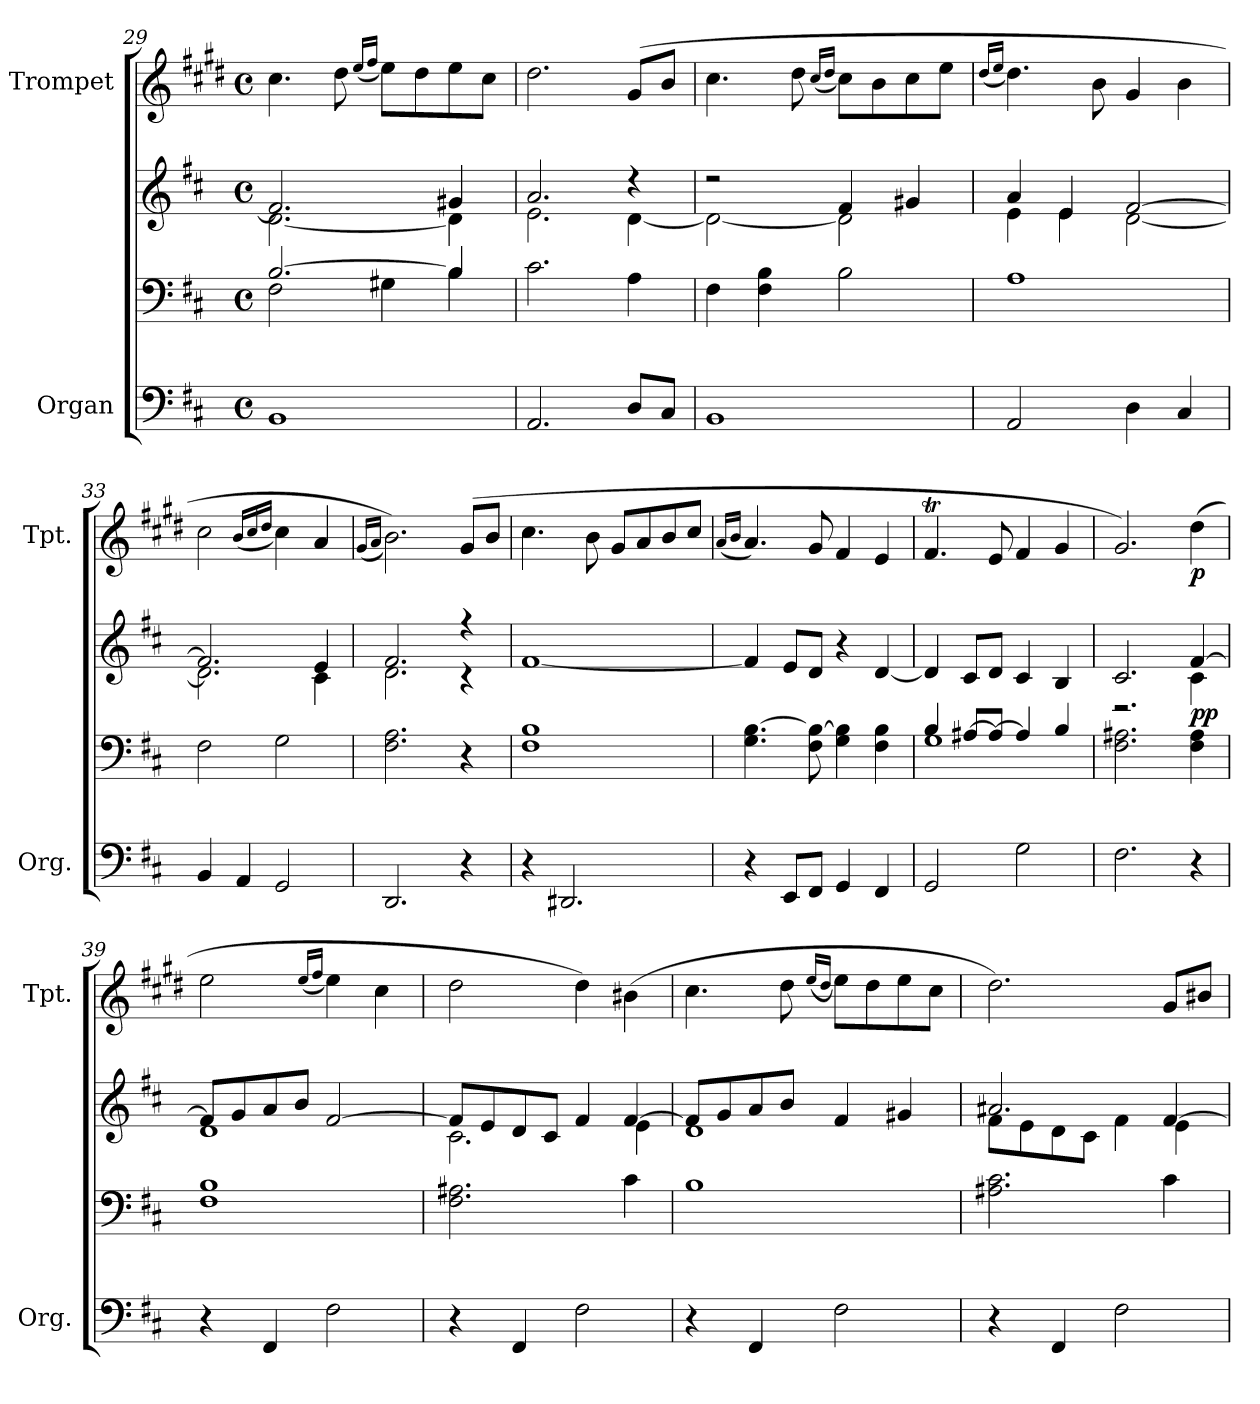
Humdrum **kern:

**kern	**kern	**kern	**dynam	**kern	**dynam
*part2	*part2	*part2	*part2	*part1	*part1
*staff4	*staff3	*staff2	*staff2/3/4	*staff1	*staff1
*I"Organ	*	*	*	*I"Trompet	*
*I'Org.	*	*	*	*I'Tpt.	*
*clefF4	*clefF4	*clefG2	*	*clefG2	*
*	*	*	*	*ITrd1c2	*
*k[f#c#]	*k[f#c#]	*k[f#c#]	*	*k[f#c#]	*
*M4/4	*M4/4	*M4/4	*	*M4/4	*
*met(c)	*met(c)	*met(c)	*	*met(c)	*
=29	=29	=29	=29	=29	=29
*	*^	*^	*	*	*
1BB	[2.B/	2F#\	2.f#/]	[2.d\	.	4.b\	.
.	.	.	.	.	.	8cc#\	.
.	.	.	.	.	.	(16qdd/LL	.
.	.	.	.	.	.	16qee/JJ	.
.	.	4G#X\	.	.	.	8dd\L)	.
.	.	.	.	.	.	8cc#\	.
.	4B/]	4B\	4g#X/	4d\]	.	8dd\	.
.	.	.	.	.	.	8b\J	.
*	*v	*v	*	*	*	*	*
=30	=30	=30	=30	=30	=30	=30
2.AA/	2.c#\	2.a/	2.e\	.	2.cc#\	.
8D/L	4A\	4r	[4d\	.	(8f#/L	.
8C#/J	.	.	.	.	8a/J	.
=31	=31	=31	=31	=31	=31	=31
1BB	4F#\	2r	2d\_	.	4.b\	.
.	4F#\ 4B\	.	.	.	.	.
.	.	.	.	.	8cc#\	.
.	.	.	.	.	(16qb/LL	.
.	.	.	.	.	16qcc#/JJ	.
.	2B\	4f#/	2d\]	.	8b\L)	.
.	.	.	.	.	8a\	.
.	.	4g#X/	.	.	8b\	.
.	.	.	.	.	8dd\J	.
!!LO:LB:g=z
=32	=32	=32	=32	=32	=32	=32
.	.	.	.	.	(16qcc#/LL	.
.	.	.	.	.	16qdd/JJ	.
2AA/	1A	4a/	4e\	.	4.cc#\)	.
.	.	4e/	4e\	.	.	.
.	.	.	.	.	8a\	.
4D\	.	[2f#/	[2d\	.	4f#/	.
4C#/	.	.	.	.	4a\	.
=33	=33	=33	=33	=33	=33	=33
4BB/	2F#\	2.f#/]	2.d\]	.	2b\	.
4AA/	.	.	.	.	.	.
.	.	.	.	.	(16qa/LL	.
.	.	.	.	.	16qb/	.
.	.	.	.	.	16qcc#/JJ	.
2GG/	2G\	.	.	.	4b\)	.
.	.	4e/	4c#\	.	4g/	.
=34	=34	=34	=34	=34	=34	=34
.	.	.	.	.	(16qf#/LL	.
.	.	.	.	.	16qg/JJ	.
2.DD/	2.F#\ 2.A\	2.f#/	2.d\	.	2.a\))	.
4r	4r	4r	4r	.	(8f#/L	.
.	.	.	.	.	8a/J	.
*	*	*v	*v	*	*	*
=35	=35	=35	=35	=35	=35
!	!	!	!	!	!LO:DY:b
4r	1F# 1B	[1f#	.	4.b\	other-dynamics
2.DD#X/	.	.	.	.	.
.	.	.	.	8a\	.
.	.	.	.	8f#/L	.
.	.	.	.	8g/	.
.	.	.	.	8a/	.
.	.	.	.	8b/J	.
=36	=36	=36	=36	=36	=36
.	.	.	.	(16qg/LL	.
.	.	.	.	16qa/JJ	.
4r	4.G\ [4.B\	4f#/]	.	4.g/)	.
8EE/L	.	8e/L	.	.	.
8FF#/J	8F#\ 8B\_	8d/J	.	8f#/	.
4GG/	4G\ 4B\]	4r	.	4e/	.
4FF#/	4F#\ 4B\	[4d/	.	4d/	.
=37	=37	=37	=37	=37	=37
*	*^	*	*	*	*
2GG/	4B/	1G	4d/]	.	4.eT/	.
.	[8A#X/L	.	8c#/L	.	.	.
.	8A#/J_	.	8d/J	.	8d/	.
2G\	4A#/]	.	4c#/	.	4e/	.
.	4B/	.	4B/	.	4f#/	.
*	*v	*v	*	*	*	*
=38	=38	=38	=38	=38	=38
*	*	*^	*	*	*
2.F#\	2.F#\ 2.A#X\	2.c#/	2.r	.	2.f#/)	.
!	!	!	!	!LO:DY:b	!	!LO:DY:b
4r	4F#\ 4A#\	[4f#/	4c#\	pp	(4cc#\	p
=39	=39	=39	=39	=39	=39	=39
4r	1F# 1B	8f#/L]	1d	.	2dd\	.
.	.	8g/	.	.	.	.
4FF#/	.	8a/	.	.	.	.
.	.	8b/J	.	.	.	.
.	.	.	.	.	(16qdd/LL	.
.	.	.	.	.	16qee/JJ	.
2F#\	.	[2f#/	.	.	4dd\)	.
.	.	.	.	.	4b\	.
!!LO:LB:g=z
=40	=40	=40	=40	=40	=40	=40
4r	2.F#\ 2.A#X\	8f#/L]	2.c#\	.	2cc#\	.
.	.	8e/	.	.	.	.
4FF#/	.	8d/	.	.	.	.
.	.	8c#/J	.	.	.	.
2F#\	.	4f#/	.	.	4cc#\)	.
.	4c#\	[4f#/	4e\	.	(4a#X\	.
=41	=41	=41	=41	=41	=41	=41
4r	1B	8f#/L]	1d	.	4.b\	.
.	.	8g/	.	.	.	.
4FF#/	.	8a/	.	.	.	.
.	.	8b/J	.	.	8cc#\	.
.	.	.	.	.	(16qdd/LL	.
.	.	.	.	.	16qcc#/JJ	.
2F#\	.	4f#/	.	.	8dd\L)	.
.	.	.	.	.	8cc#\	.
.	.	4g#X/	.	.	8dd\	.
.	.	.	.	.	8b\J	.
=42	=42	=42	=42	=42	=42	=42
4r	2.A#X\ 2.c#\	2.a#X/	8f#\L	.	2.cc#\)	.
.	.	.	8e\	.	.	.
4FF#/	.	.	8d\	.	.	.
.	.	.	8c#\J	.	.	.
2F#\	.	.	4f#\	.	.	.
.	4c#\	[4f#/	4e\	.	8f#/L	.
.	.	.	.	.	8a#X/J	.
*	*	*v	*v	*	*	*
=	=	=	=	=	=
*-	*-	*-	*-	*-	*-
